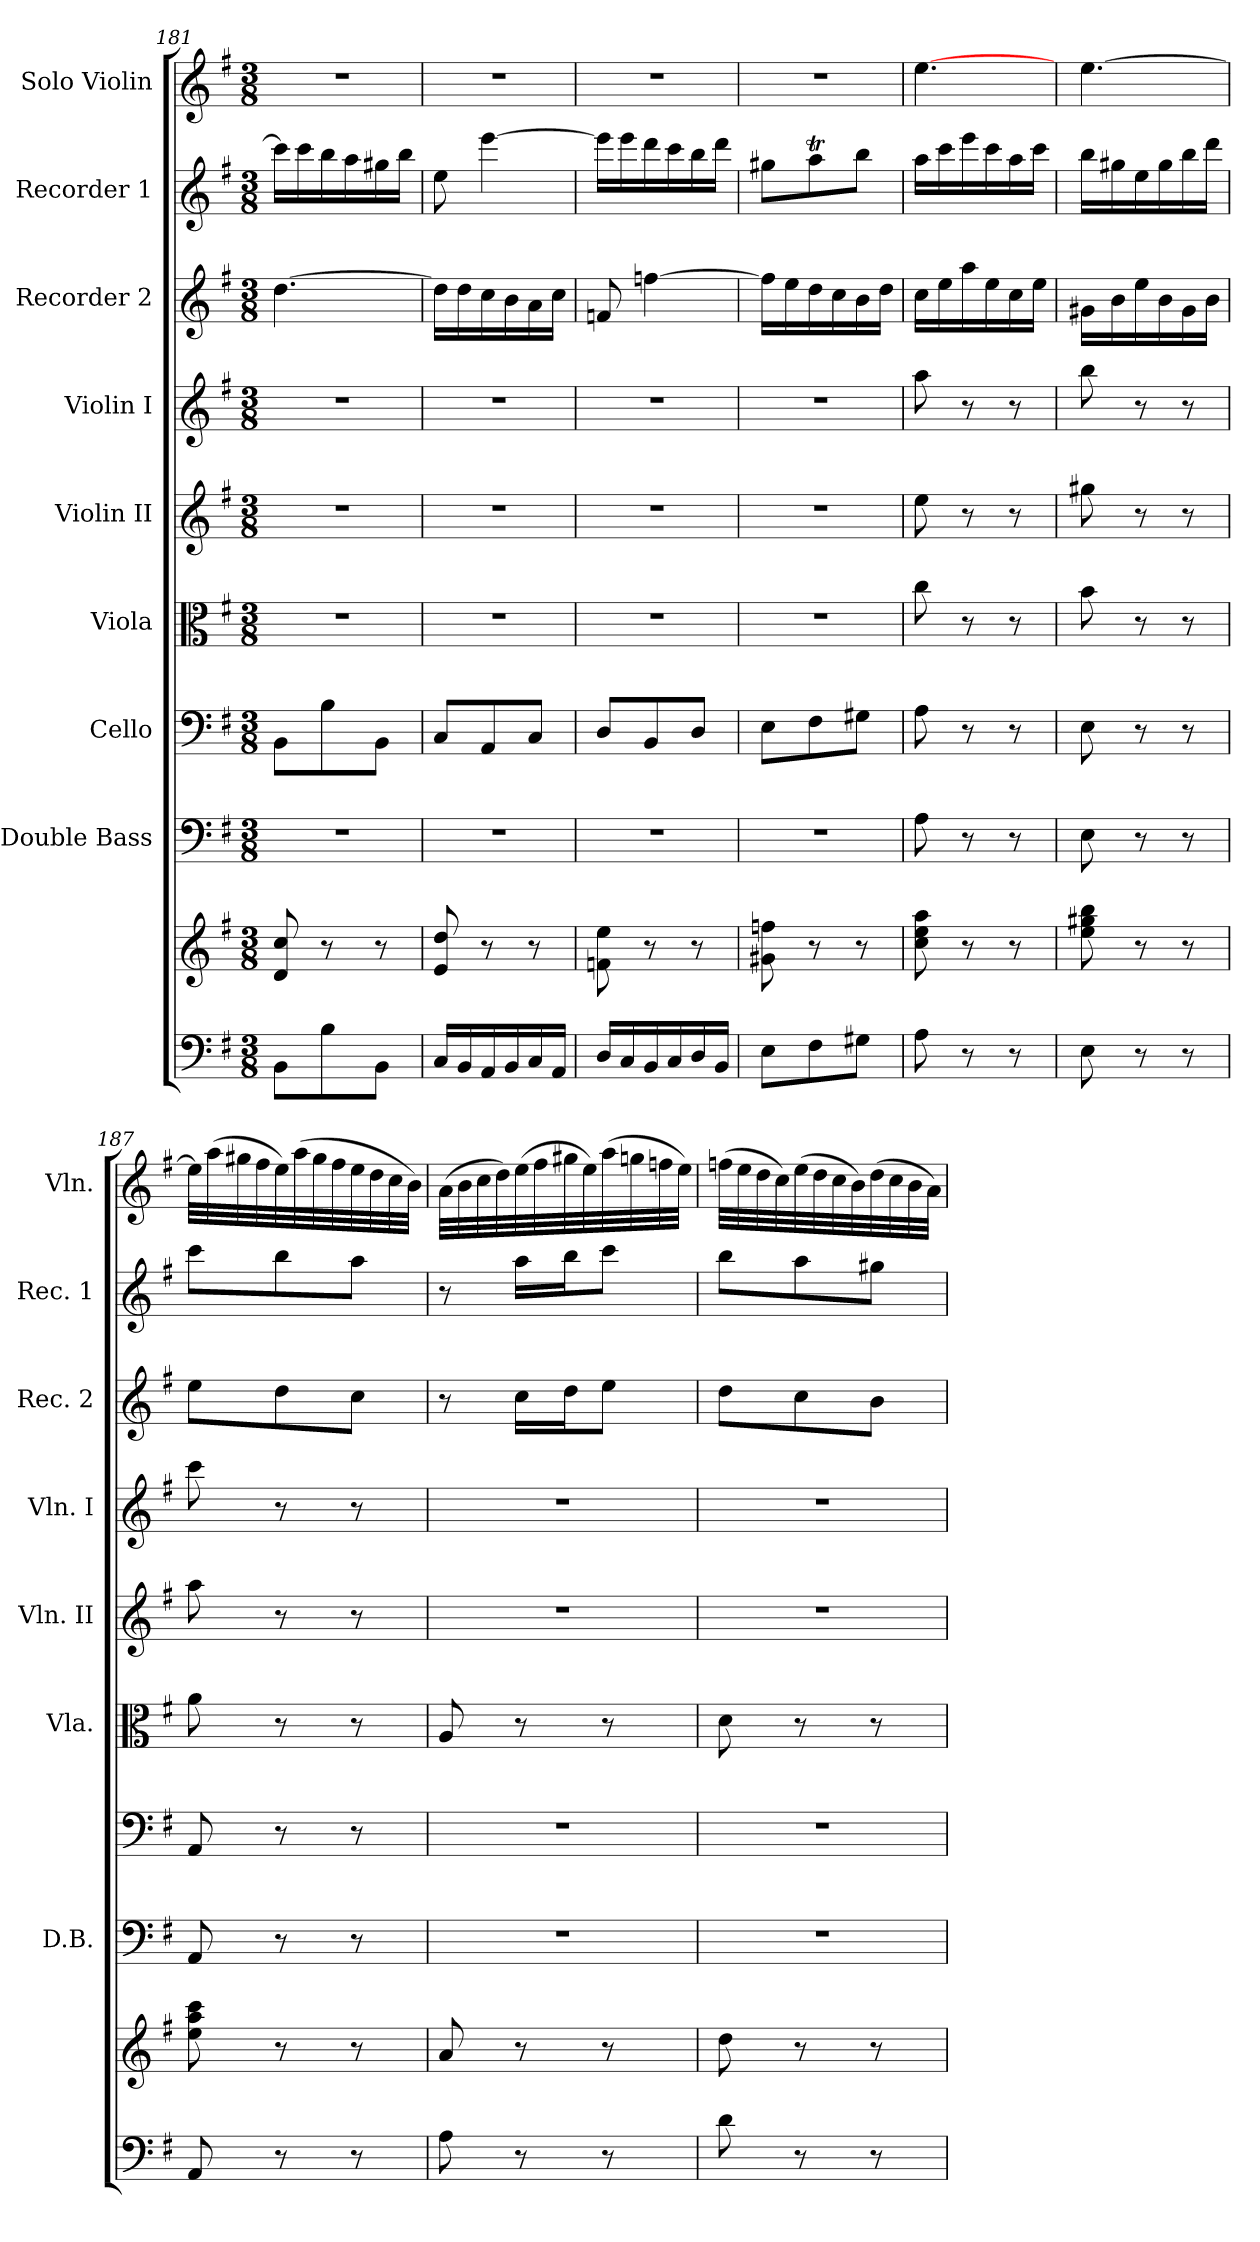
**kern	**kern	**kern	**kern	**kern	**kern	**kern	**kern	**kern	**kern
*part9	*part9	*part8	*part7	*part6	*part5	*part4	*part3	*part2	*part1
*staff10	*staff9	*staff8	*staff7	*staff6	*staff5	*staff4	*staff3	*staff2	*staff1
*	*	*I"Double Bass	*I"Cello	*I"Viola	*I"Violin II	*I"Violin I	*I"Recorder 2	*I"Recorder 1	*I"Solo Violin
*	*	*I'D.B.	*	*I'Vla.	*I'Vln. II	*I'Vln. I	*I'Rec. 2	*I'Rec. 1	*I'Vln.
*clefF4	*clefG2	*clefF4	*clefF4	*clefC3	*clefG2	*clefG2	*clefG2	*clefG2	*clefG2
*	*	*ITrd7c12	*	*	*	*	*	*	*
*k[f#]	*k[f#]	*k[f#]	*k[f#]	*k[f#]	*k[f#]	*k[f#]	*k[f#]	*k[f#]	*k[f#]
*G:	*G:	*G:	*G:	*G:	*G:	*G:	*G:	*G:	*G:
*M3/8	*M3/8	*M3/8	*M3/8	*M3/8	*M3/8	*M3/8	*M3/8	*M3/8	*M3/8
=181	=181	=181	=181	=181	=181	=181	=181	=181	=181
8BB\L	8d/ 8cc/	4.r	8BB\L	4.r	4.r	4.r	[4.dd\	16ccc\LL]	4.r
.	.	.	.	.	.	.	.	16ccc\	.
8B\	8r	.	8B\	.	.	.	.	16bb\	.
.	.	.	.	.	.	.	.	16aa\	.
8BB\J	8r	.	8BB\J	.	.	.	.	16gg#\	.
.	.	.	.	.	.	.	.	16bb\JJ	.
=182	=182	=182	=182	=182	=182	=182	=182	=182	=182
16C/LL	8e/ 8dd/	4.r	8C/L	4.r	4.r	4.r	16dd\LL]	8ee\	4.r
16BB/	.	.	.	.	.	.	16dd\	.	.
16AA/	8r	.	8AA/	.	.	.	16cc\	[4eee\	.
16BB/	.	.	.	.	.	.	16b\	.	.
16C/	8r	.	8C/J	.	.	.	16a\	.	.
16AA/JJ	.	.	.	.	.	.	16cc\JJ	.	.
=183	=183	=183	=183	=183	=183	=183	=183	=183	=183
16D/LL	8fn\ 8ee\	4.r	8D/L	4.r	4.r	4.r	8fn/	16eee\LL]	4.r
16C/	.	.	.	.	.	.	.	16eee\	.
16BB/	8r	.	8BB/	.	.	.	[4ffn\	16ddd\	.
16C/	.	.	.	.	.	.	.	16ccc\	.
16D/	8r	.	8D/J	.	.	.	.	16bb\	.
16BB/JJ	.	.	.	.	.	.	.	16ddd\JJ	.
!!LO:PB:g=z
=184	=184	=184	=184	=184	=184	=184	=184	=184	=184
8E\L	8g#\ 8ffn\	4.r	8E\L	4.r	4.r	4.r	16ff\LL]	8gg#\L	4.r
.	.	.	.	.	.	.	16ee\	.	.
8F#\	8r	.	8F#\	.	.	.	16dd\	8aaT\	.
.	.	.	.	.	.	.	16cc\	.	.
8G#\J	8r	.	8G#\J	.	.	.	16b\	8bb\J	.
.	.	.	.	.	.	.	16dd\JJ	.	.
=185	=185	=185	=185	=185	=185	=185	=185	=185	=185
8A\	8cc\ 8ee\ 8aa\	8AA\	8A\	8cc\	8ee\	8aa\	16cc\LL	16aa\LL	[4.ee\
.	.	.	.	.	.	.	16ee\	16ccc\	.
8r	8r	8r	8r	8r	8r	8r	16aa\	16eee\	.
.	.	.	.	.	.	.	16ee\	16ccc\	.
8r	8r	8r	8r	8r	8r	8r	16cc\	16aa\	.
.	.	.	.	.	.	.	16ee\JJ	16ccc\JJ	.
=186	=186	=186	=186	=186	=186	=186	=186	=186	=186
8E\	8ee\ 8gg#\ 8bb\	8EE\	8E\	8b\	8gg#\	8bb\	16g#\LL	16bb\LL	[4.ee\
.	.	.	.	.	.	.	16b\	16gg#\	.
8r	8r	8r	8r	8r	8r	8r	16ee\	16ee\	.
.	.	.	.	.	.	.	16b\	16gg#\	.
8r	8r	8r	8r	8r	8r	8r	16g#\	16bb\	.
.	.	.	.	.	.	.	16b\JJ	16ddd\JJ	.
=187	=187	=187	=187	=187	=187	=187	=187	=187	=187
8AA/	8ee\ 8aa\ 8ccc\	8AAA/	8AA/	8a\	8aa\	8ccc\	8ee\L	8ccc\L	32ee\LLL]
.	.	.	.	.	.	.	.	.	(>32aa\
.	.	.	.	.	.	.	.	.	32gg#\
.	.	.	.	.	.	.	.	.	32ff#\
8r	8r	8r	8r	8r	8r	8r	8dd\	8bb\	32ee\)
.	.	.	.	.	.	.	.	.	(>32aa\
.	.	.	.	.	.	.	.	.	32gg#\
.	.	.	.	.	.	.	.	.	32ff#\
8r	8r	8r	8r	8r	8r	8r	8cc\J	8aa\J	32ee\
.	.	.	.	.	.	.	.	.	32dd\
.	.	.	.	.	.	.	.	.	32cc\
.	.	.	.	.	.	.	.	.	32b\JJJ)
=188	=188	=188	=188	=188	=188	=188	=188	=188	=188
8A\	8a/	4.r	4.r	8A/	4.r	4.r	8r	8r	(>32a\LLL
.	.	.	.	.	.	.	.	.	32b\
.	.	.	.	.	.	.	.	.	32cc\
.	.	.	.	.	.	.	.	.	32dd\)
8r	8r	.	.	8r	.	.	16cc\LL	16aa\LL	(>32ee\
.	.	.	.	.	.	.	.	.	32ff#\
.	.	.	.	.	.	.	16dd\J	16bb\J	32gg#\
.	.	.	.	.	.	.	.	.	32ee\)
8r	8r	.	.	8r	.	.	8ee\J	8ccc\J	(>32aa\
.	.	.	.	.	.	.	.	.	32ggn\
.	.	.	.	.	.	.	.	.	32ffn\
.	.	.	.	.	.	.	.	.	32ee\JJJ)
=189	=189	=189	=189	=189	=189	=189	=189	=189	=189
8d\	8dd\	4.r	4.r	8d\	4.r	4.r	8dd\L	8bb\L	(>32ffn\LLL
.	.	.	.	.	.	.	.	.	32ee\
.	.	.	.	.	.	.	.	.	32dd\
.	.	.	.	.	.	.	.	.	32cc\)
8r	8r	.	.	8r	.	.	8cc\	8aa\	(>32ee\
.	.	.	.	.	.	.	.	.	32dd\
.	.	.	.	.	.	.	.	.	32cc\
.	.	.	.	.	.	.	.	.	32b\)
8r	8r	.	.	8r	.	.	8b\J	8gg#\J	(>32dd\
.	.	.	.	.	.	.	.	.	32cc\
.	.	.	.	.	.	.	.	.	32b\
.	.	.	.	.	.	.	.	.	32a\JJJ)
=	=	=	=	=	=	=	=	=	=
*-	*-	*-	*-	*-	*-	*-	*-	*-	*-
